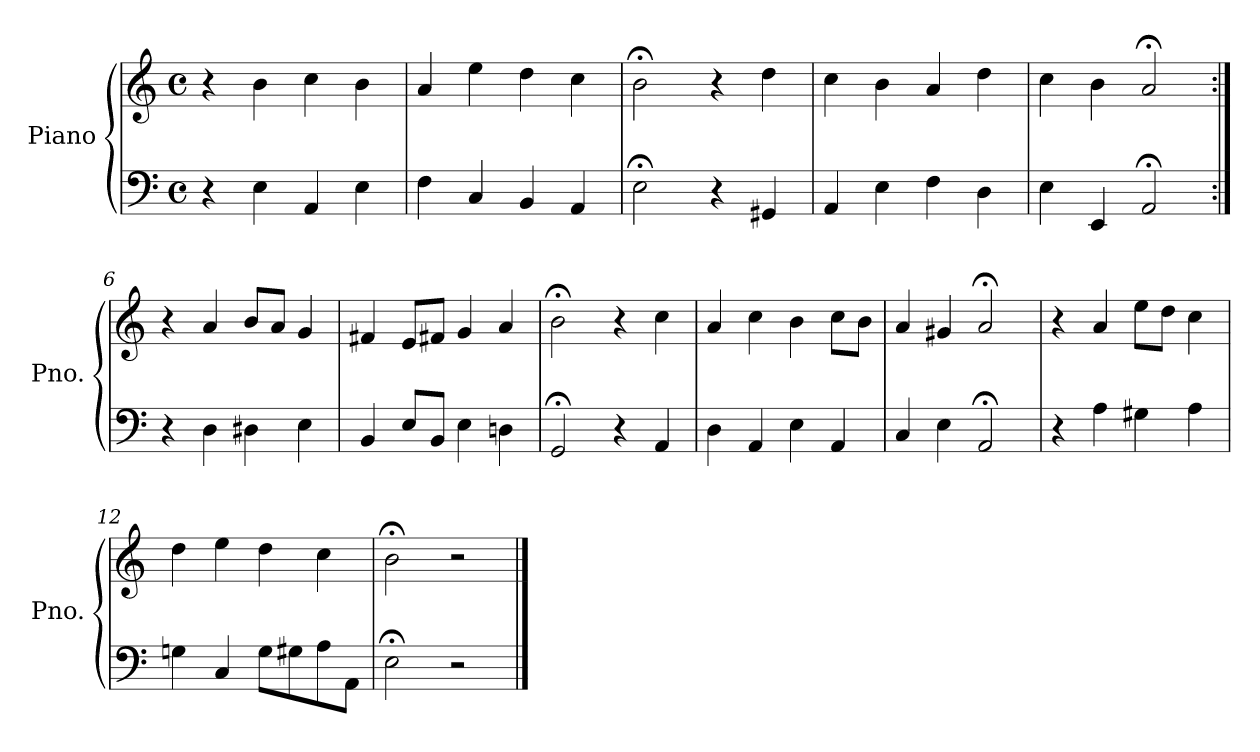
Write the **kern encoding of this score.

**kern	**kern
*part1	*part1
*staff2	*staff1
*I"Piano	*
*I'Pno.	*
*clefF4	*clefG2
*k[]	*k[]
*M4/4	*M4/4
*met(c)	*met(c)
=1	=1
4r	4r
4E\	4b\
4AA/	4cc\
4E\	4b\
=2	=2
4F\	4a/
4C/	4ee\
4BB/	4dd\
4AA/	4cc\
=3	=3
2E;<\	2b;<\
4r	4r
4GG#X/	4dd\
=4	=4
4AA/	4cc\
4E\	4b\
4F\	4a/
4D\	4dd\
=5	=5
4E\	4cc\
4EE/	4b\
2AA;</	2a;</
=6:|!	=6:|!
4r	4r
4D\	4a/
4D#X\	8b/L
.	8a/J
4E\	4g/
=7	=7
4BB/	4f#X/
8E/L	8e/L
8BB/J	8f#X/J
4E\	4g/
4Dn\	4a/
!!LO:LB:g=z
=8	=8
2GG;</	2b;<\
4r	4r
4AA/	4cc\
=9	=9
4D\	4a/
4AA/	4cc\
4E\	4b\
4AA/	8cc\L
.	8b\J
=10	=10
4C/	4a/
4E\	4g#X/
2AA;</	2a;</
=11	=11
4r	4r
4A\	4a/
4G#X\	8ee\L
.	8dd\J
4A\	4cc\
=12	=12
4Gn\	4dd\
4C/	4ee\
8G\L	4dd\
8G#X\	.
8A\	4cc\
8AA\J	.
=13	=13
2E;<\	2b;<\
2r	2r
==	==
*-	*-
